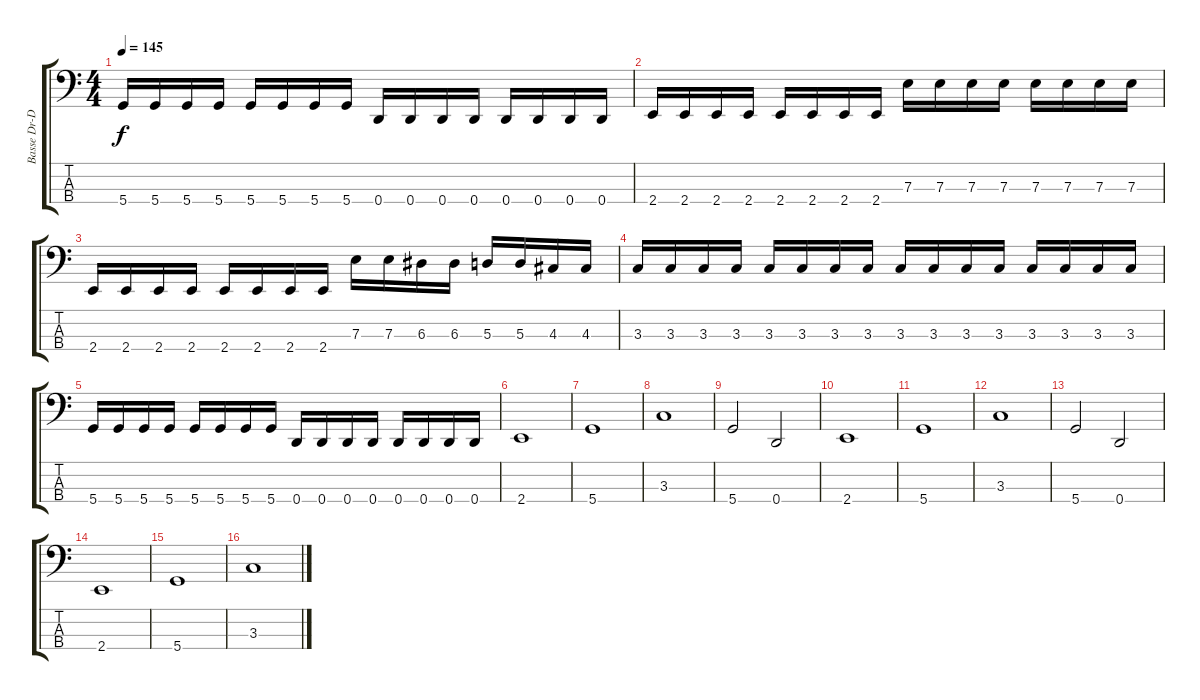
\track ("Basse Dr-D" "Basse Dr-D") {instrument electricbasspick}
\staff {score tabs}
\tuning (G2 D2 A1 D1) {hide}
\ts (4 4)
\tempo 145
\clef f4
\ks c
5.4.16{dy f} 5.4.16 5.4.16 5.4.16 5.4.16 5.4.16 5.4.16 5.4.16 0.4.16 0.4.16 0.4.16 0.4.16 0.4.16 0.4.16 0.4.16 0.4.16 |
2.4.16 2.4.16 2.4.16 2.4.16 2.4.16 2.4.16 2.4.16 2.4.16 7.3.16 7.3.16 7.3.16 7.3.16 7.3.16 7.3.16 7.3.16 7.3.16 |
2.4.16 2.4.16 2.4.16 2.4.16 2.4.16 2.4.16 2.4.16 2.4.16 7.3.16 7.3.16 6.3.16 6.3.16 5.3.16 5.3.16 4.3.16 4.3.16 |
3.3.16 3.3.16 3.3.16 3.3.16 3.3.16 3.3.16 3.3.16 3.3.16 3.3.16 3.3.16 3.3.16 3.3.16 3.3.16 3.3.16 3.3.16 3.3.16 |
5.4.16 5.4.16 5.4.16 5.4.16 5.4.16 5.4.16 5.4.16 5.4.16 0.4.16 0.4.16 0.4.16 0.4.16 0.4.16 0.4.16 0.4.16 0.4.16 |
2.4.1 |
5.4.1 |
3.3.1 |
5.4.2 0.4.2 |
2.4.1 |
5.4.1 |
3.3.1 |
5.4.2 0.4.2 |
2.4.1 |
5.4.1 |
3.3.1
